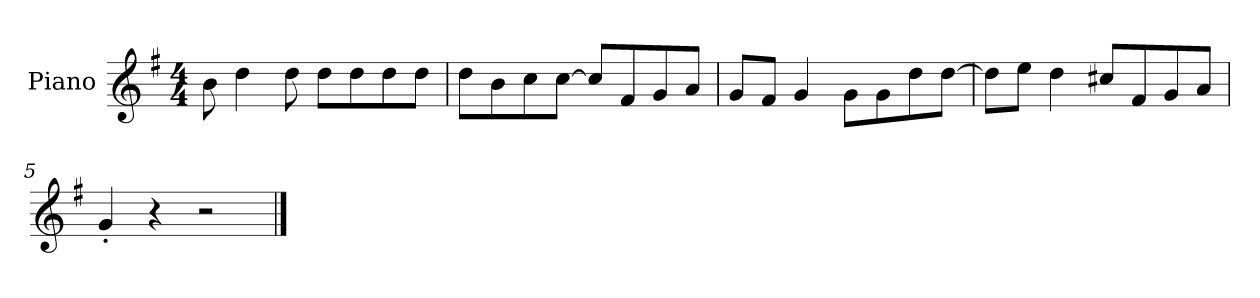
**kern
*part1
*staff1
*I"Piano
*I'P-no
*clefG2
*k[f#]
*M4/4
*MM90
=1
8b\
4dd\
8dd\
8dd\L
8dd\
8dd\
8dd\J
=2
8dd\L
8b\
8cc\
[8cc\J
8cc/L]
8f#/
8g/
8a/J
=3
8g/L
8f#/J
4g/
8g\L
8g\
8dd\
[8dd\J
=4
8dd\L]
8ee\J
4dd\
8cc#X/L
8f#/
8g/
8a/J
=5
4g'/
4r
2r
==
*-
